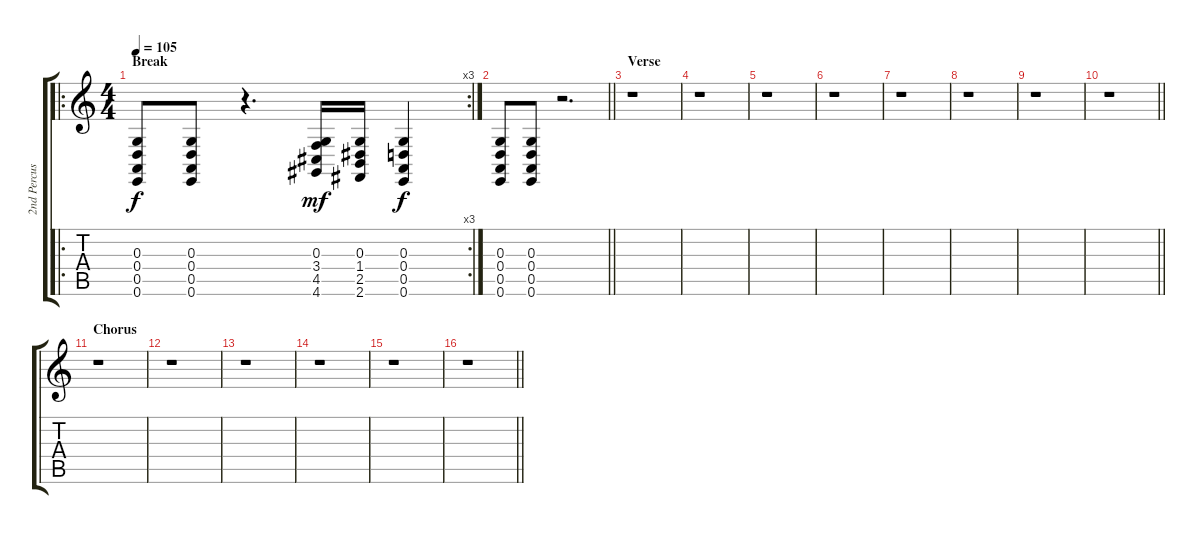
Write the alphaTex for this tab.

\track ("2nd Percussion" "2nd Percus") {instrument taikodrum}
\staff {score tabs}
\tuning (E4 B3 G3 D3 A2 E2) {hide}
\ro
\rc 3
\ts (4 4)
\section ("" "Break")
\tempo 105
\clef g2
\ks c
(0.3 0.4 0.5 0.6).8{dy f} (0.3 0.4 0.5 0.6).8 r.4{d} (0.3 3.4 4.5 4.6).16{dy mf} (0.3 1.4 2.5 2.6).16 (0.3 0.4 0.5 0.6).4{dy f} |
\barLineRight lightlight
(0.3 0.4 0.5 0.6).8 (0.3 0.4 0.5 0.6).8 r.2{d} |
\section ("" "Verse")
r.1 |
r.1 |
r.1 |
r.1 |
r.1 |
r.1 |
r.1 |
\barLineRight lightlight
r.1 |
\section ("" "Chorus")
r.1 |
r.1 |
r.1 |
r.1 |
r.1 |
\barLineRight lightlight
r.1
